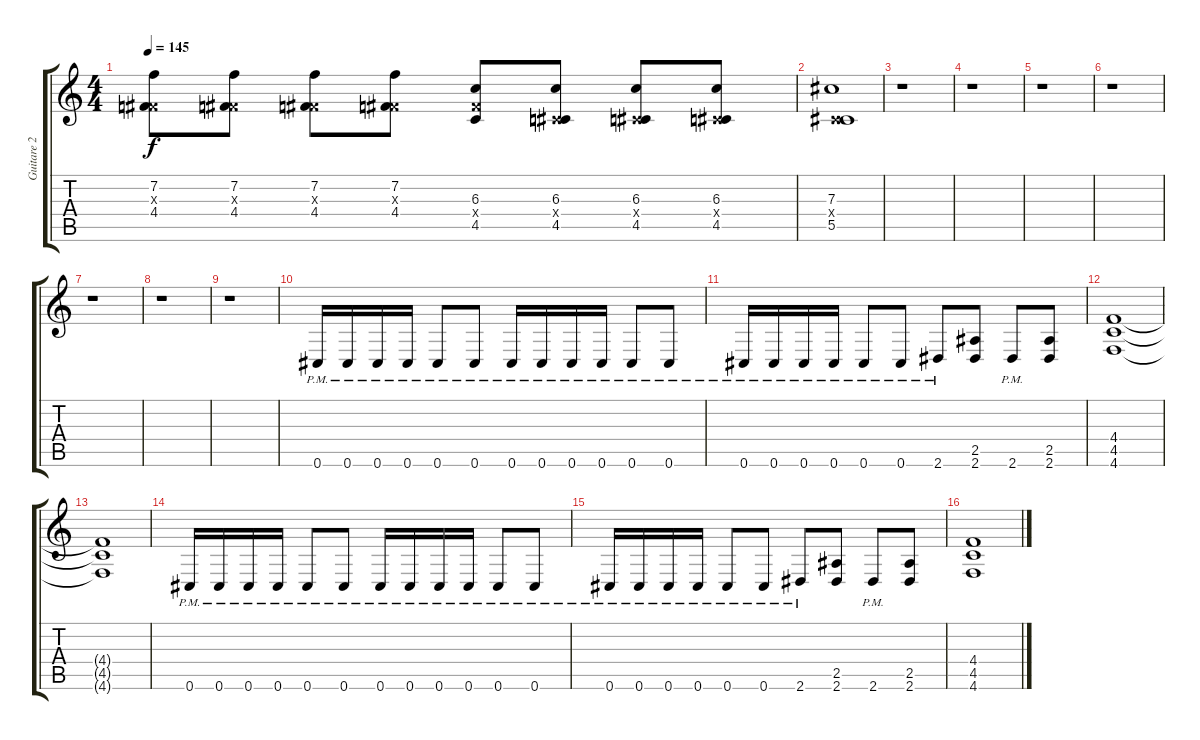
\track ("Guitare 2" "Guitare 2") {instrument distortionguitar}
\staff {score tabs}
\tuning (Eb4 Bb3 Gb3 Db3 Ab2 Db2) {hide}
\ts (4 4)
\tempo 145
\clef g2
\ks c
(7.2 0.3{x} 4.4).8{dy f} (7.2 0.3{x} 4.4).8 (7.2 0.3{x} 4.4).8 (7.2 0.3{x} 4.4).8 (6.3 4.4{x} 4.5).8 (6.3 0.4{x} 4.5).8 (6.3 0.4{x} 4.5).8 (6.3 0.4{x} 4.5).8 |
\section ("" "")
(7.3 0.4{x} 5.5).1{volume 0} |
r.1 |
r.1 |
r.1 |
r.1 |
r.1 |
r.1 |
r.1 |
\section ("" "")
0.6{pm}.16{volume 14} 0.6{pm}.16 0.6{pm}.16 0.6{pm}.16 0.6{pm}.8 0.6{pm}.8 0.6{pm}.16 0.6{pm}.16 0.6{pm}.16 0.6{pm}.16 0.6{pm}.8 0.6{pm}.8 |
0.6{pm}.16 0.6{pm}.16 0.6{pm}.16 0.6{pm}.16 0.6{pm}.8 0.6{pm}.8 2.6{pm}.8 (2.5 2.6).8 2.6{pm}.8 (2.5 2.6).8 |
(4.4 4.5 4.6).1 |
(4.4{t} 4.5{t} 4.6{t}).1 |
0.6{pm}.16 0.6{pm}.16 0.6{pm}.16 0.6{pm}.16 0.6{pm}.8 0.6{pm}.8 0.6{pm}.16 0.6{pm}.16 0.6{pm}.16 0.6{pm}.16 0.6{pm}.8 0.6{pm}.8 |
0.6{pm}.16 0.6{pm}.16 0.6{pm}.16 0.6{pm}.16 0.6{pm}.8 0.6{pm}.8 2.6{pm}.8 (2.5 2.6).8 2.6{pm}.8 (2.5 2.6).8 |
(4.4 4.5 4.6).1
